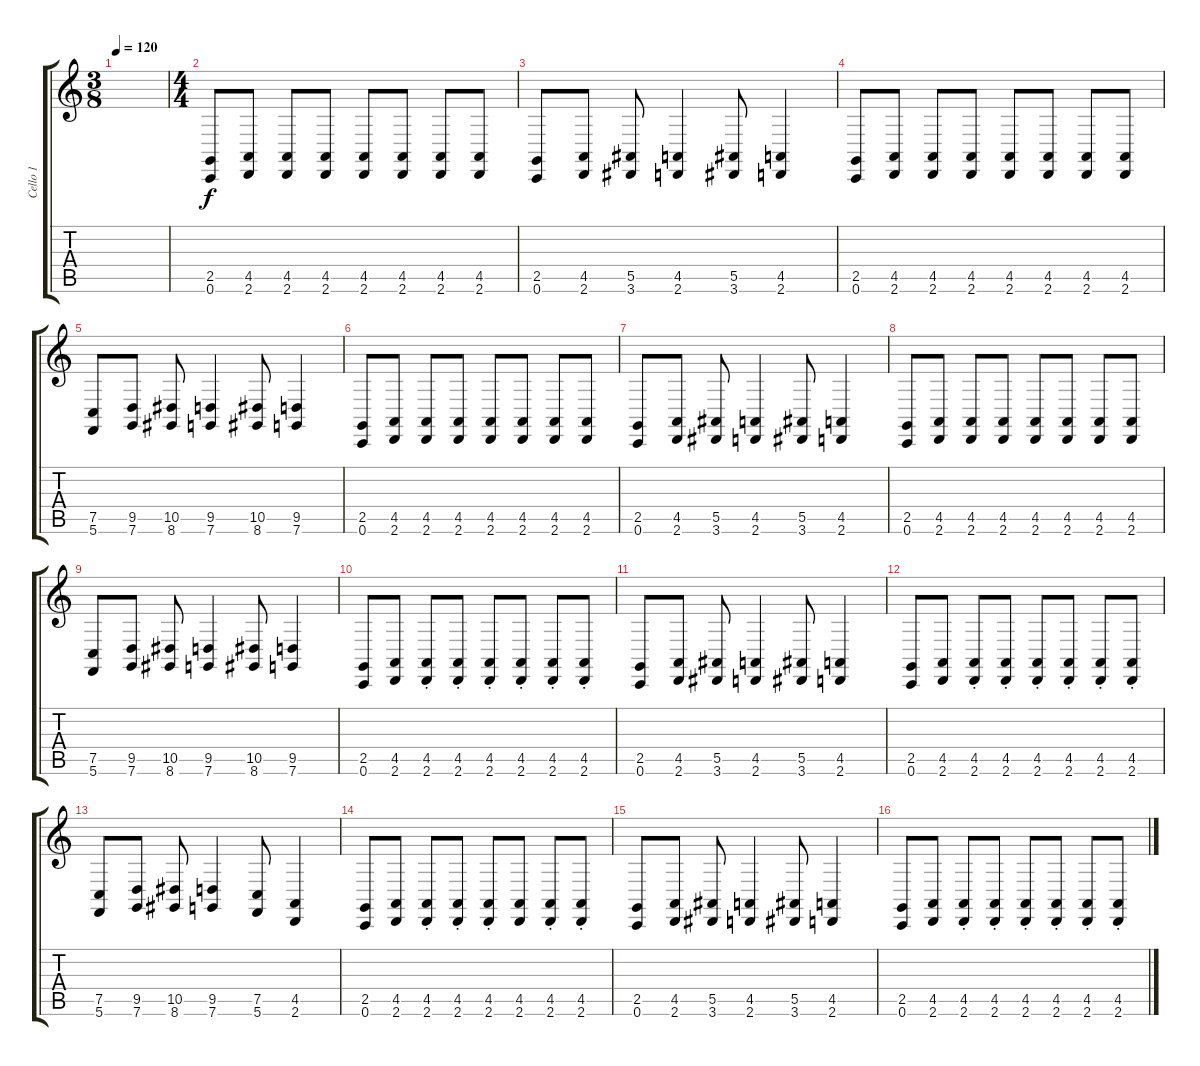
\track ("Cello 1" "Cello 1") {instrument cello}
\staff {score tabs}
\tuning (C4 G3 Eb3 Bb2 F2 C2) {hide}
\ts (3 8)
\tempo 120
\clef g2
\ks c
|
\ts (4 4)
(2.5 0.6).8 (4.5 2.6).8 (4.5 2.6).8 (4.5 2.6).8 (4.5 2.6).8 (4.5 2.6).8 (4.5 2.6).8 (4.5 2.6).8 |
(2.5 0.6).8 (4.5 2.6).8 (5.5 3.6).8 (4.5 2.6).4 (5.5 3.6).8 (4.5 2.6).4 |
(2.5 0.6).8 (4.5 2.6).8 (4.5 2.6).8 (4.5 2.6).8 (4.5 2.6).8 (4.5 2.6).8 (4.5 2.6).8 (4.5 2.6).8 |
(7.5 5.6).8 (9.5 7.6).8 (10.5 8.6).8 (9.5 7.6).4 (10.5 8.6).8 (9.5 7.6).4 |
(2.5 0.6).8 (4.5 2.6).8 (4.5 2.6).8 (4.5 2.6).8 (4.5 2.6).8 (4.5 2.6).8 (4.5 2.6).8 (4.5 2.6).8 |
(2.5 0.6).8 (4.5 2.6).8 (5.5 3.6).8 (4.5 2.6).4 (5.5 3.6).8 (4.5 2.6).4 |
(2.5 0.6).8 (4.5 2.6).8 (4.5 2.6).8 (4.5 2.6).8 (4.5 2.6).8 (4.5 2.6).8 (4.5 2.6).8 (4.5 2.6).8 |
(7.5 5.6).8 (9.5 7.6).8 (10.5 8.6).8 (9.5 7.6).4 (10.5 8.6).8 (9.5 7.6).4 |
(2.5 0.6).8{instrument cello} (4.5 2.6).8 (4.5{st} 2.6{st}).8 (4.5{st} 2.6{st}).8 (4.5{st} 2.6{st}).8 (4.5{st} 2.6{st}).8 (4.5{st} 2.6{st}).8 (4.5{st} 2.6{st}).8 |
(2.5 0.6).8 (4.5 2.6).8 (5.5 3.6).8 (4.5 2.6).4 (5.5 3.6).8 (4.5 2.6).4 |
(2.5 0.6).8 (4.5 2.6).8 (4.5{st} 2.6{st}).8 (4.5{st} 2.6{st}).8 (4.5{st} 2.6{st}).8 (4.5{st} 2.6{st}).8 (4.5{st} 2.6{st}).8 (4.5{st} 2.6{st}).8 |
(7.5 5.6).8 (9.5 7.6).8 (10.5 8.6).8 (9.5 7.6).4 (7.5 5.6).8 (4.5 2.6).4 |
(2.5 0.6).8 (4.5 2.6).8 (4.5{st} 2.6{st}).8 (4.5{st} 2.6{st}).8 (4.5{st} 2.6{st}).8 (4.5 2.6).8 (4.5{st} 2.6{st}).8 (4.5{st} 2.6{st}).8 |
(2.5 0.6).8 (4.5 2.6).8 (5.5 3.6).8 (4.5 2.6).4 (5.5 3.6).8 (4.5 2.6).4 |
(2.5 0.6).8 (4.5 2.6).8 (4.5{st} 2.6{st}).8 (4.5{st} 2.6{st}).8 (4.5{st} 2.6{st}).8 (4.5{st} 2.6{st}).8 (4.5{st} 2.6{st}).8 (4.5{st} 2.6{st}).8
